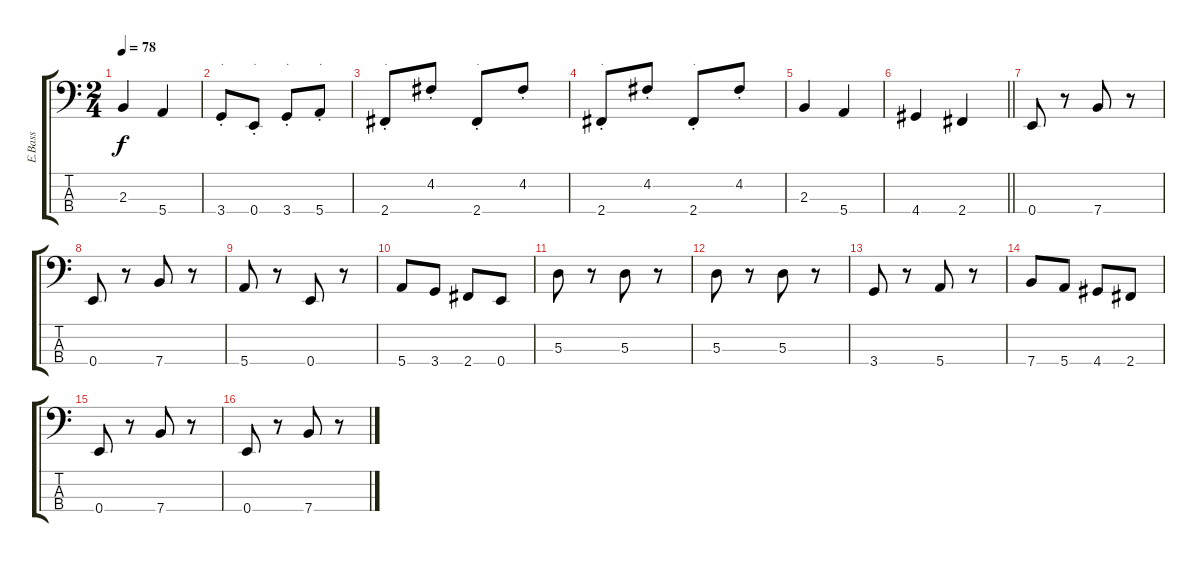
\track ("E.Bass" "E.Bass") {instrument electricbassfinger}
\staff {score tabs}
\tuning (G2 D2 A1 E1) {hide}
\ts (2 4)
\tempo 78
\clef f4
\ks c
2.3.4{dy f} 5.4.4 |
3.4{st}.8{txt "."} 0.4{st}.8{txt "."} 3.4{st}.8{txt "."} 5.4{st}.8{txt "."} |
2.4{st}.8{txt "."} 4.2{st}.8{txt "."} 2.4{st}.8{txt "."} 4.2{st}.8{txt "."} |
2.4{st}.8{txt "."} 4.2{st}.8{txt "."} 2.4{st}.8{txt "."} 4.2{st}.8{txt "."} |
2.3.4 5.4.4 |
\barLineRight lightlight
4.4.4 2.4.4 |
0.4.8 r.8 7.4.8 r.8 |
0.4.8 r.8 7.4.8 r.8 |
5.4.8 r.8 0.4.8 r.8 |
5.4.8 3.4.8 2.4.8 0.4.8 |
5.3.8 r.8 5.3.8 r.8 |
5.3.8 r.8 5.3.8 r.8 |
3.4.8 r.8 5.4.8 r.8 |
7.4.8 5.4.8 4.4.8 2.4.8 |
0.4.8 r.8 7.4.8 r.8 |
0.4.8 r.8 7.4.8 r.8
